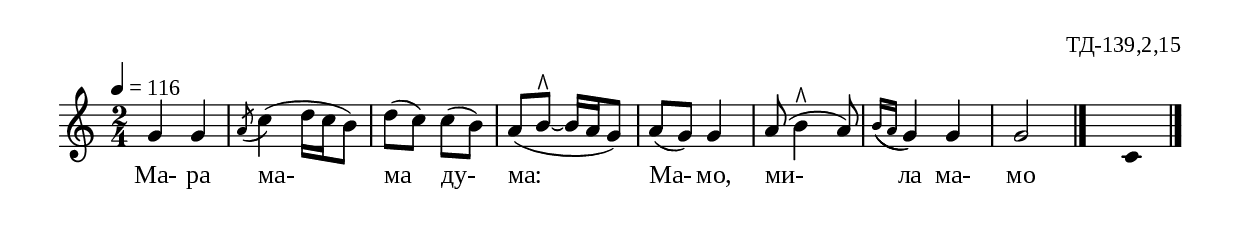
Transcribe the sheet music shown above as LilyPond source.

%{
TD_139_2_15
%}

\include "td-preamble.ly"

\score {
\relative c'' {
 \tempo 4 = 116
  \time 2/4
 g4 g \acciaccatura a8 c4( d16 c b8) d8( c) c( b) a( b~^\rtoe b16 a g8) 
 a( g) g4 a8( b4^\rtoe a8) \acciaccatura { b16([ a] } g4) g g2
 \bar "|." 
 s4 \fixB c,4 
 \bar "|." 
}
\addlyrics { Ма- ра ма- ма ду- ма: Ма- мо, ми- ла ма- мо }
%
\layout {
  indent = #0
  line-width = 190\mm
  ragged-right=##f
}
%
\midi { 
	\context {
		\Score
		tempoWholesPerMinute = #(ly:make-moment 116 4)
		}
	}
}

\header{
  opus = "ТД-139,2,15"
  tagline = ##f
}

